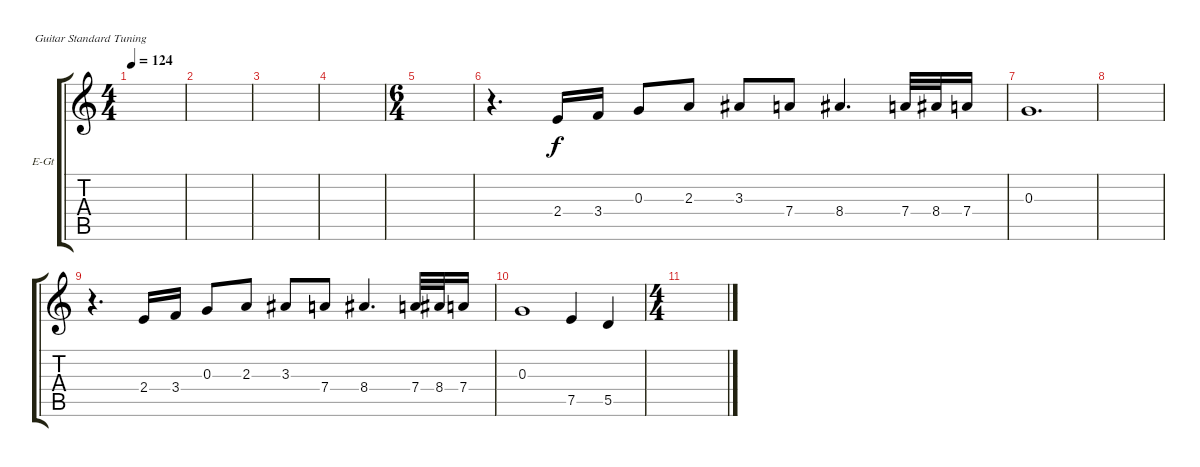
\bracketExtendMode groupsimilarinstruments
\firstSystemTrackNameOrientation horizontal
\otherSystemsTrackNameOrientation horizontal
\track ("Electric Guitar 2" "E-Gt") {instrument distortionguitar}
\staff {score tabs}
\tuning (E4 B3 G3 D3 A2 E2)
\ts (4 4)
\tempo 124
\clef g2
\ks c
|
|
|
|
\ts (6 4)
|
r.4{d} 2.4.16{dy f} 3.4.16 0.3.8 2.3.8 3.3.8 7.4.8 8.4.4{d} 7.4.32 8.4.32 7.4.16 |
0.3.1{d} |
|
r.4{d} 2.4.16 3.4.16 0.3.8 2.3.8 3.3.8 7.4.8 8.4.4{d} 7.4.32 8.4.32 7.4.16 |
0.3.1 7.5.4 5.5.4 |
\ts (4 4)
